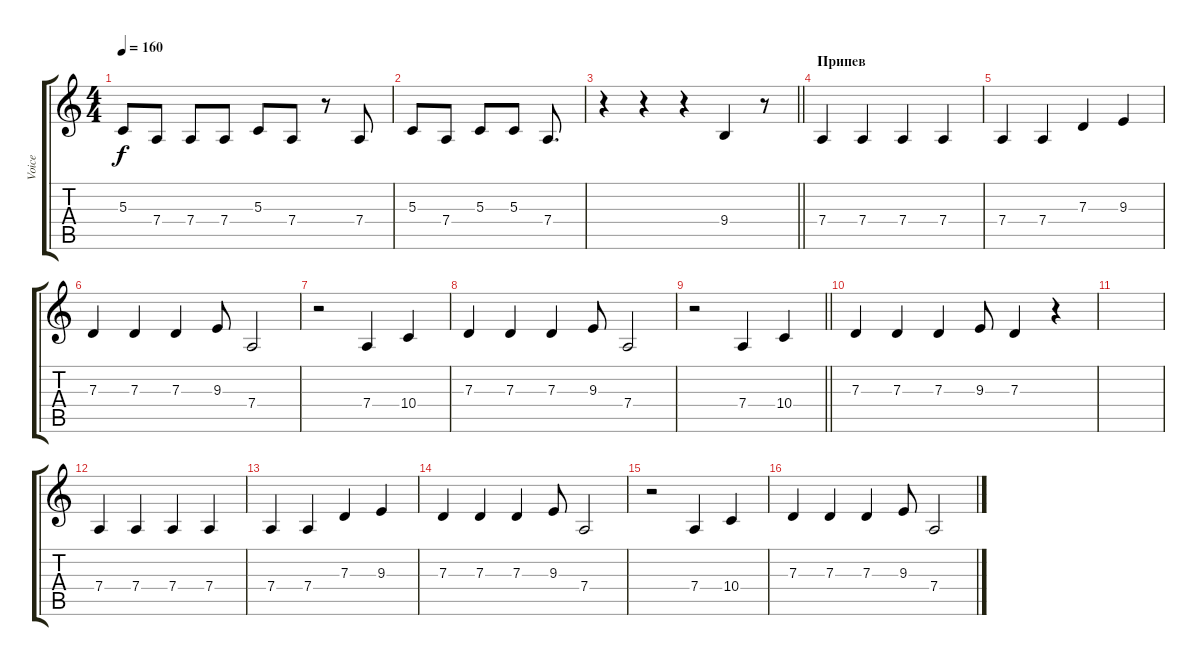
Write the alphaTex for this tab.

\track ("Voice" "Voice") {instrument clarinet}
\staff {score tabs}
\tuning (E4 B3 G3 D3 A2 E2) {hide}
\ts (4 4)
\tempo 160
\clef g2
\ks c
5.3.8{dy f} 7.4.8 7.4.8 7.4.8 5.3.8 7.4.8 r.8 7.4.8 |
5.3.8 7.4.8 5.3.8 5.3.8 7.4.8{d} |
\barLineRight lightlight
r.4 r.4 r.4 9.4.4 r.8 |
\section ("" "Припев")
7.4.4 7.4.4 7.4.4 7.4.4 |
7.4.4 7.4.4 7.3.4 9.3.4 |
7.3.4 7.3.4 7.3.4 9.3.8 7.4.2 |
r.2 7.4.4 10.4.4 |
7.3.4 7.3.4 7.3.4 9.3.8 7.4.2 |
\barLineRight lightlight
r.2 7.4.4 10.4.4 |
7.3.4 7.3.4 7.3.4 9.3.8 7.3.4 r.4 |
|
7.4.4 7.4.4 7.4.4 7.4.4 |
7.4.4 7.4.4 7.3.4 9.3.4 |
7.3.4 7.3.4 7.3.4 9.3.8 7.4.2 |
r.2 7.4.4 10.4.4 |
7.3.4 7.3.4 7.3.4 9.3.8 7.4.2
